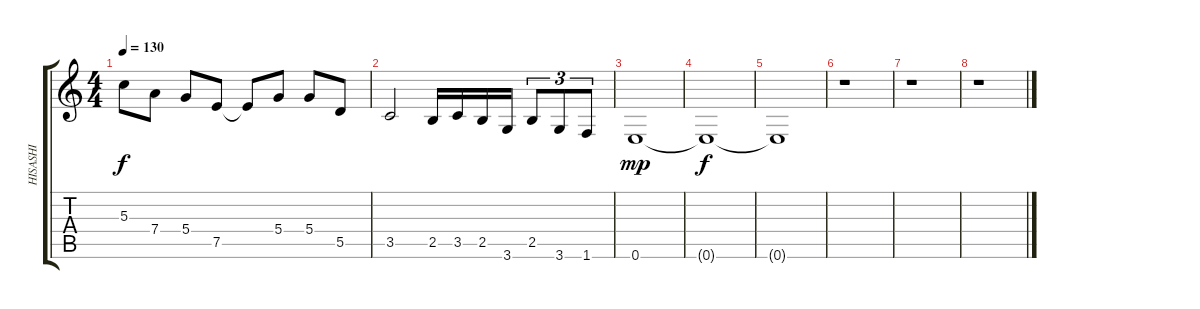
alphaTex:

\track ("HISASHI" "HISASHI") {instrument overdrivenguitar}
\staff {score tabs}
\tuning (E4 B3 G3 D3 A2 E2) {hide}
\ts (4 4)
\tempo 130
\clef g2
\ks c
5.3.8{dy f} 7.4.8 5.4.8 7.5.8 7.5{t}.8 5.4.8 5.4.8 5.5.8 |
3.5.2 2.5.16 3.5.16 2.5.16 3.6.16 2.5.8{tu (3 2)} 3.6.8{tu (3 2)} 1.6.8{tu (3 2)} |
0.6.1{dy mp} |
0.6{t}.1{dy f} |
0.6{t}.1 |
r.1 |
r.1 |
r.1
